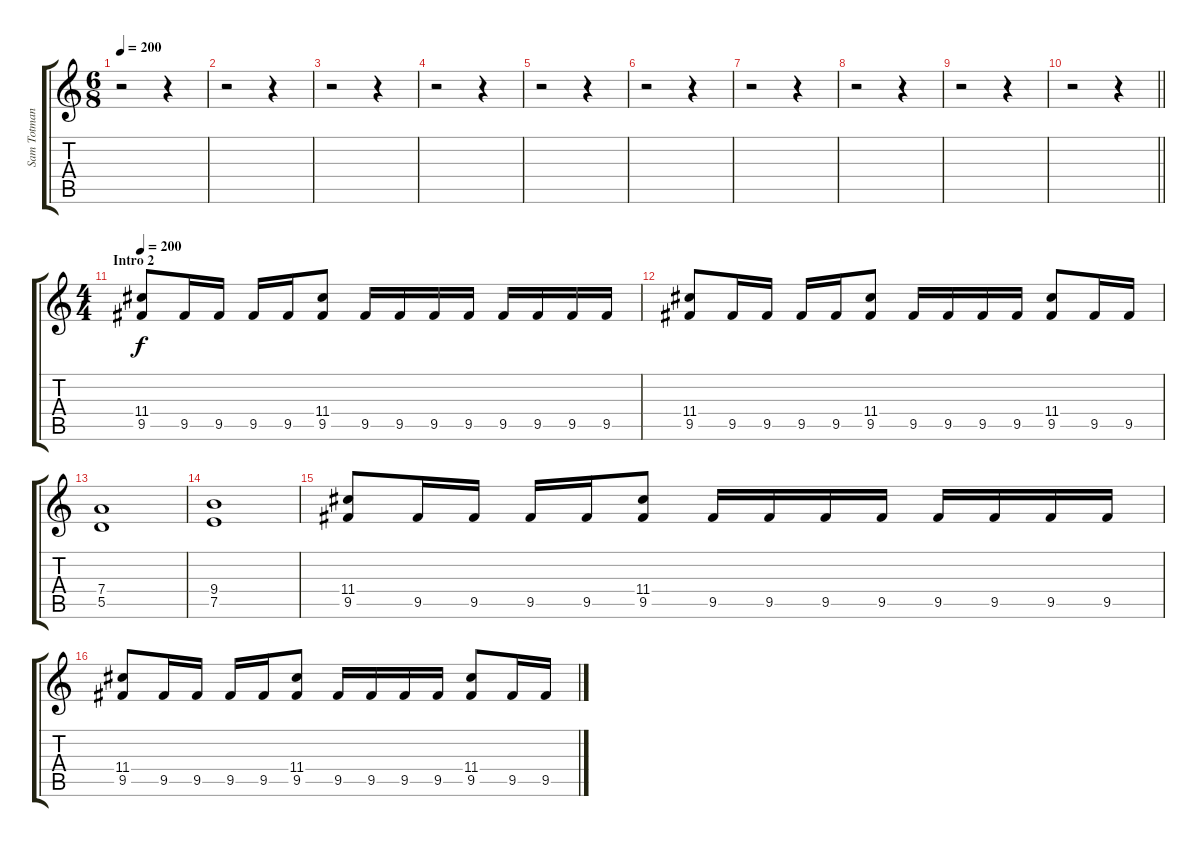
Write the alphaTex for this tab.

\track ("Sam Totman | Rhythm Gtr." "Sam Totman") {instrument distortionguitar}
\staff {score tabs}
\tuning (E4 B3 G3 D3 A2 E2) {hide}
\ts (6 8)
\tempo 200
\clef g2
\ks c
r.2{dy f} r.4 |
r.2 r.4 |
r.2 r.4 |
r.2 r.4 |
r.2 r.4 |
r.2 r.4 |
r.2 r.4 |
r.2 r.4 |
r.2 r.4 |
\barLineRight lightlight
r.2 r.4 |
\ts (4 4)
\section ("" "Intro 2")
\tempo 200
(11.4 9.5).8 9.5.16 9.5.16 9.5.16 9.5.16 (11.4 9.5).8 9.5.16 9.5.16 9.5.16 9.5.16 9.5.16 9.5.16 9.5.16 9.5.16 |
(11.4 9.5).8 9.5.16 9.5.16 9.5.16 9.5.16 (11.4 9.5).8 9.5.16 9.5.16 9.5.16 9.5.16 (11.4 9.5).8 9.5.16 9.5.16 |
(7.4 5.5).1 |
(9.4 7.5).1 |
(11.4 9.5).8 9.5.16 9.5.16 9.5.16 9.5.16 (11.4 9.5).8 9.5.16 9.5.16 9.5.16 9.5.16 9.5.16 9.5.16 9.5.16 9.5.16 |
(11.4 9.5).8 9.5.16 9.5.16 9.5.16 9.5.16 (11.4 9.5).8 9.5.16 9.5.16 9.5.16 9.5.16 (11.4 9.5).8 9.5.16 9.5.16
